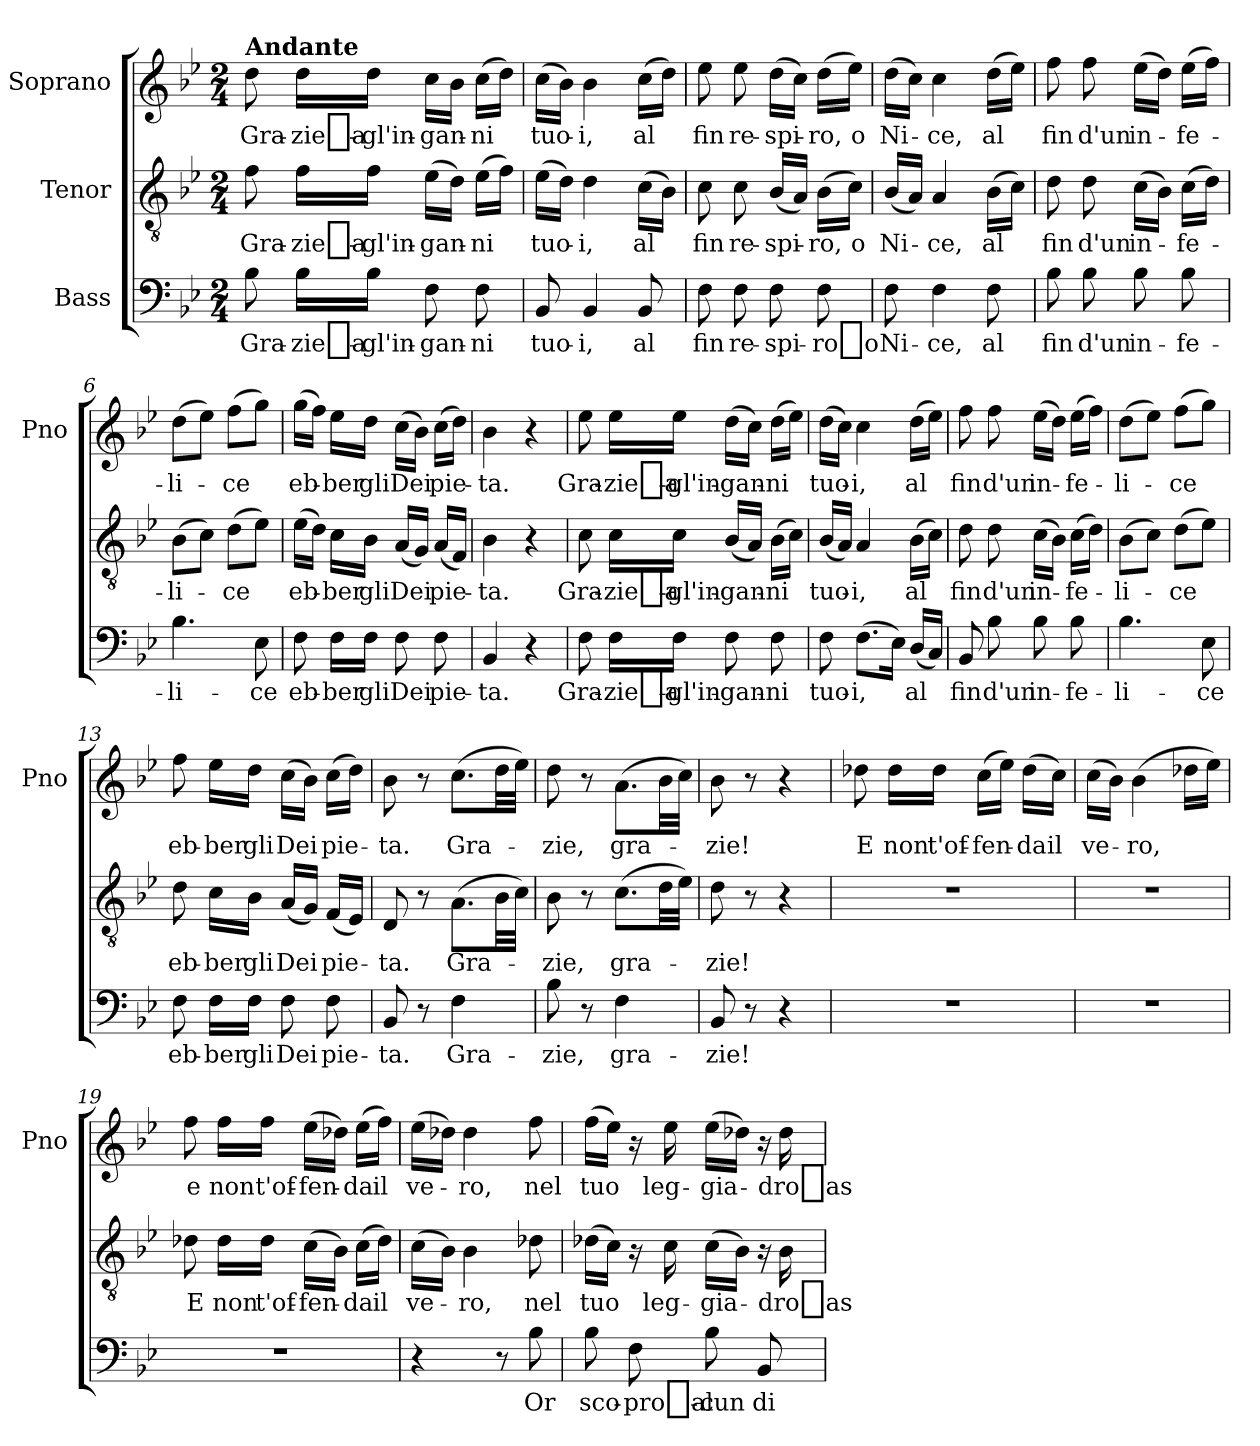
**kern	**text	**kern	**text	**kern	**text
*part3	*part3	*part2	*part2	*part1	*part1
*staff3	*staff3	*staff2	*staff2	*staff1	*staff1
*I"Bass	*	*I"Tenor	*	*I"Soprano	*
*	*	*	*	*I'Pno	*
*clefF4	*	*clefGv2	*	*clefG2	*
*k[b-e-]	*	*k[b-e-]	*	*k[b-e-]	*
*B-:	*	*B-:	*	*B-:	*
*M2/4	*	*M2/4	*	*M2/4	*
=1	=1	=1	=1	=1	=1
!	!	!	!	!LO:TX:a:B:t=Andante	!
8B-\	Gra-	8f\	Gra-	8dd\	Gra-
16B-\LL	-zie_a-	16f\LL	-zie_a-	16dd\LL	-zie_a-
16B-\JJ	-gl'in-	16f\JJ	-gl'in-	16dd\JJ	-gl'in-
8F\	-gan-	(16e-\LL	-gan-	16cc\LL	-gan-
.	.	16d\JJ)	.	16b-\JJ	.
8F\	-ni	(16e-\LL	-ni	(16cc\LL	-ni
.	.	16f\JJ)	.	16dd\JJ)	.
=2	=2	=2	=2	=2	=2
8BB-/	tuo-	(16e-\LL	tuo-	(16cc\LL	tuo-
.	.	16d\JJ)	.	16b-\JJ)	.
4BB-/	-i,	4d\	-i,	4b-\	-i,
8BB-/	al	(16c\LL	al	(16cc\LL	al
.	.	16B-\JJ)	.	16dd\JJ)	.
=3	=3	=3	=3	=3	=3
8F\	fin	8c\	fin	8ee-\	fin
8F\	re-	8c\	re-	8ee-\	re-
8F\	-spi-	(16B-/LL	-spi-	(16dd\LL	-spi-
.	.	16A/JJ)	.	16cc\JJ)	.
8F\	-ro_o	(16B-\LL	-ro,	(16dd\LL	-ro,
.	.	16c\JJ)	o	16ee-\JJ)	o
=4	=4	=4	=4	=4	=4
8F\	Ni-	(16B-/LL	Ni-	(16dd\LL	Ni-
.	.	16A/JJ)	.	16cc\JJ)	.
4F\	-ce,	4A/	-ce,	4cc\	-ce,
8F\	al	(16B-\LL	al	(16dd\LL	al
.	.	16c\JJ)	.	16ee-\JJ)	.
=5	=5	=5	=5	=5	=5
8B-\	fin	8d\	fin	8ff\	fin
8B-\	d'un	8d\	d'un	8ff\	d'un
8B-\	in-	(16c\LL	in-	(16ee-\LL	in-
.	.	16B-\JJ)	.	16dd\JJ)	.
8B-\	-fe-	(16c\LL	-fe-	(16ee-\LL	-fe-
.	.	16d\JJ)	.	16ff\JJ)	.
=6	=6	=6	=6	=6	=6
4.B-\	-li-	(8B-\L	-li-	(8dd\L	-li-
.	.	8c\J)	.	8ee-\J)	.
.	.	(8d\L	-ce	(8ff\L	-ce
8E-\	-ce	8e-\J)	.	8gg\J)	.
!!LO:LB:g=z
=7	=7	=7	=7	=7	=7
8F\	eb-	(16e-\LL	eb-	(16gg\LL	eb-
.	.	16d\JJ)	.	16ff\JJ)	.
16F\LL	-ber	16c\LL	-ber	16ee-\LL	-ber
16F\JJ	gli	16B-\JJ	gli	16dd\JJ	gli
8F\	Dei	(16A/LL	Dei	(16cc\LL	Dei
.	.	16G/JJ)	.	16b-\JJ)	.
8F\	pie-	(16A/LL	pie-	(16cc\LL	pie-
.	.	16F/JJ)	.	16dd\JJ)	.
=8	=8	=8	=8	=8	=8
4BB-/	-ta.	4B-\	-ta.	4b-\	-ta.
4r	.	4r	.	4r	.
=9	=9	=9	=9	=9	=9
8F\	Gra-	8c\	Gra-	8ee-\	Gra-
16F\LL	-zie_a-	16c\LL	-zie_a-	16ee-\LL	-zie_a-
16F\JJ	-gl'in-	16c\JJ	-gl'in-	16ee-\JJ	-gl'in-
8F\	-gan-	(16B-/LL	-gan-	(16dd\LL	-gan-
.	.	16A/JJ)	.	16cc\JJ)	.
8F\	-ni	(16B-\LL	-ni	(16dd\LL	-ni
.	.	16c\JJ)	.	16ee-\JJ)	.
=10	=10	=10	=10	=10	=10
8F\	tuo-	(16B-/LL	tuo-	(16dd\LL	tuo-
.	.	16A/JJ)	.	16cc\JJ)	.
(8.F\L	-i,	4A/	-i,	4cc\	-i,
16E-\Jk)	.	.	.	.	.
(16D/LL	al	(16B-\LL	al	(16dd\LL	al
16C/JJ)	.	16c\JJ)	.	16ee-\JJ)	.
=11	=11	=11	=11	=11	=11
8BB-/	fin	8d\	fin	8ff\	fin
8B-\	d'un	8d\	d'un	8ff\	d'un
8B-\	in-	(16c\LL	in-	(16ee-\LL	in-
.	.	16B-\JJ)	.	16dd\JJ)	.
8B-\	-fe-	(16c\LL	-fe-	(16ee-\LL	-fe-
.	.	16d\JJ)	.	16ff\JJ)	.
=12	=12	=12	=12	=12	=12
4.B-\	-li-	(8B-\L	-li-	(8dd\L	-li-
.	.	8c\J)	.	8ee-\J)	.
.	.	(8d\L	-ce	(8ff\L	-ce
8E-\	-ce	8e-\J)	.	8gg\J)	.
!!LO:LB:g=z
=13	=13	=13	=13	=13	=13
8F\	eb-	8d\	eb-	8ff\	eb-
16F\LL	-ber	16c\LL	-ber	16ee-\LL	-ber
16F\JJ	gli	16B-\JJ	gli	16dd\JJ	gli
8F\	Dei	(16A/LL	Dei	(16cc\LL	Dei
.	.	16G/JJ)	.	16b-\JJ)	.
8F\	pie-	(16F/LL	pie-	(16cc\LL	pie-
.	.	16E-/JJ)	.	16dd\JJ)	.
=14	=14	=14	=14	=14	=14
8BB-/	-ta.	8D/	-ta.	8b-\	-ta.
8r	.	8r	.	8r	.
4F\	Gra-	(8.A\L	Gra-	(8.cc\L	Gra-
.	.	32B-\LL	.	32dd\LL	.
.	.	32c\JJJ)	.	32ee-\JJJ)	.
=15	=15	=15	=15	=15	=15
8B-\	-zie,	8B-\	-zie,	8dd\	-zie,
8r	.	8r	.	8r	.
4F\	gra-	(8.c\L	gra-	(8.a\L	gra-
.	.	32d\LL	.	32b-\LL	.
.	.	32e-\JJJ)	.	32cc\JJJ)	.
=16	=16	=16	=16	=16	=16
8BB-/	-zie!	8d\	-zie!	8b-\	-zie!
8r	.	8r	.	8r	.
4r	.	4r	.	4r	.
=17	=17	=17	=17	=17	=17
2r	.	2r	.	8dd-X\	E
.	.	.	.	16dd-\LL	non
.	.	.	.	16dd-\JJ	t'of-
.	.	.	.	(16cc\LL	-fen-
.	.	.	.	16ee-\JJ)	.
.	.	.	.	(16dd-\LL	-da
.	.	.	.	16cc\JJ)	il
=18	=18	=18	=18	=18	=18
2r	.	2r	.	(16cc\LL	ve-
.	.	.	.	16b-\JJ)	.
.	.	.	.	(4b-\	-ro,
.	.	.	.	16dd-X\LL	.
.	.	.	.	16ee-\JJ)	.
!!LO:PB:g=z
=19	=19	=19	=19	=19	=19
2r	.	8d-X\	E	8ff\	e
.	.	16d-\LL	non	16ff\LL	non
.	.	16d-\JJ	t'of-	16ff\JJ	t'of-
.	.	(16c\LL	-fen-	(16ee-\LL	-fen-
.	.	16B-\JJ)	.	16dd-X\JJ)	.
.	.	(16c\LL	-da	(16ee-\LL	-da
.	.	16d-\JJ)	il	16ff\JJ)	il
=20	=20	=20	=20	=20	=20
4r	.	(16c\LL	ve-	(16ee-\LL	ve-
.	.	16B-\JJ)	.	16dd-X\JJ)	.
.	.	4B-\	-ro,	4dd-\	-ro,
8r	.	.	.	.	.
8B-\	Or	8d-X\	nel	8ff\	nel
=21	=21	=21	=21	=21	=21
8B-\	sco-	(16d-X\LL	tuo	(16ff\LL	tuo
.	.	16c\JJ)	.	16ee-\JJ)	.
8F\	-pro_al-	16r	.	16r	.
.	.	16c\	leg-	16ee-\	leg-
8B-\	-cun	(16c\LL	-gia-	(16ee-\LL	-gia-
.	.	16B-\JJ)	.	16dd-X\JJ)	.
8BB-/	di-	16r	.	16r	.
.	.	16B-\	-dro_as-	16dd-\	-dro_as-
=	=	=	=	=	=
*-	*-	*-	*-	*-	*-
